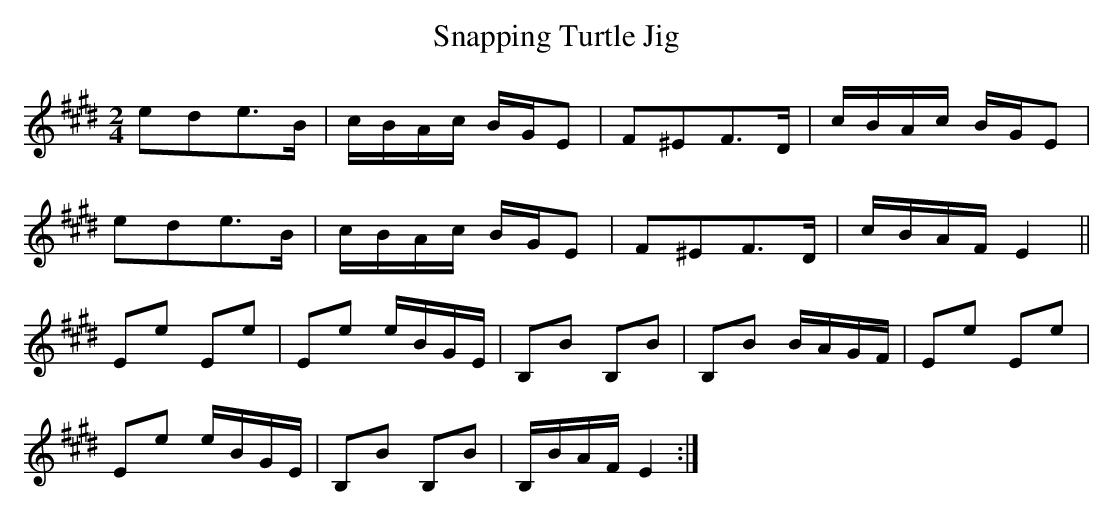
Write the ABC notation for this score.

X:1
T:Snapping Turtle Jig
M:2/4
L:1/8
K:E
ede>B|c/B/A/c/ B/G/E|F^EF>D|c/B/A/c/ B/G/E|
ede>B|c/B/A/c/ B/G/E|F^EF>D|c/B/A/F/ E2||
Ee Ee|Ee e/B/G/E/|B,B B,B|B,B B/A/G/F/|Ee Ee|
Ee e/B/G/E/|B,B B,B|B,/B/A/F/ E2:|]
